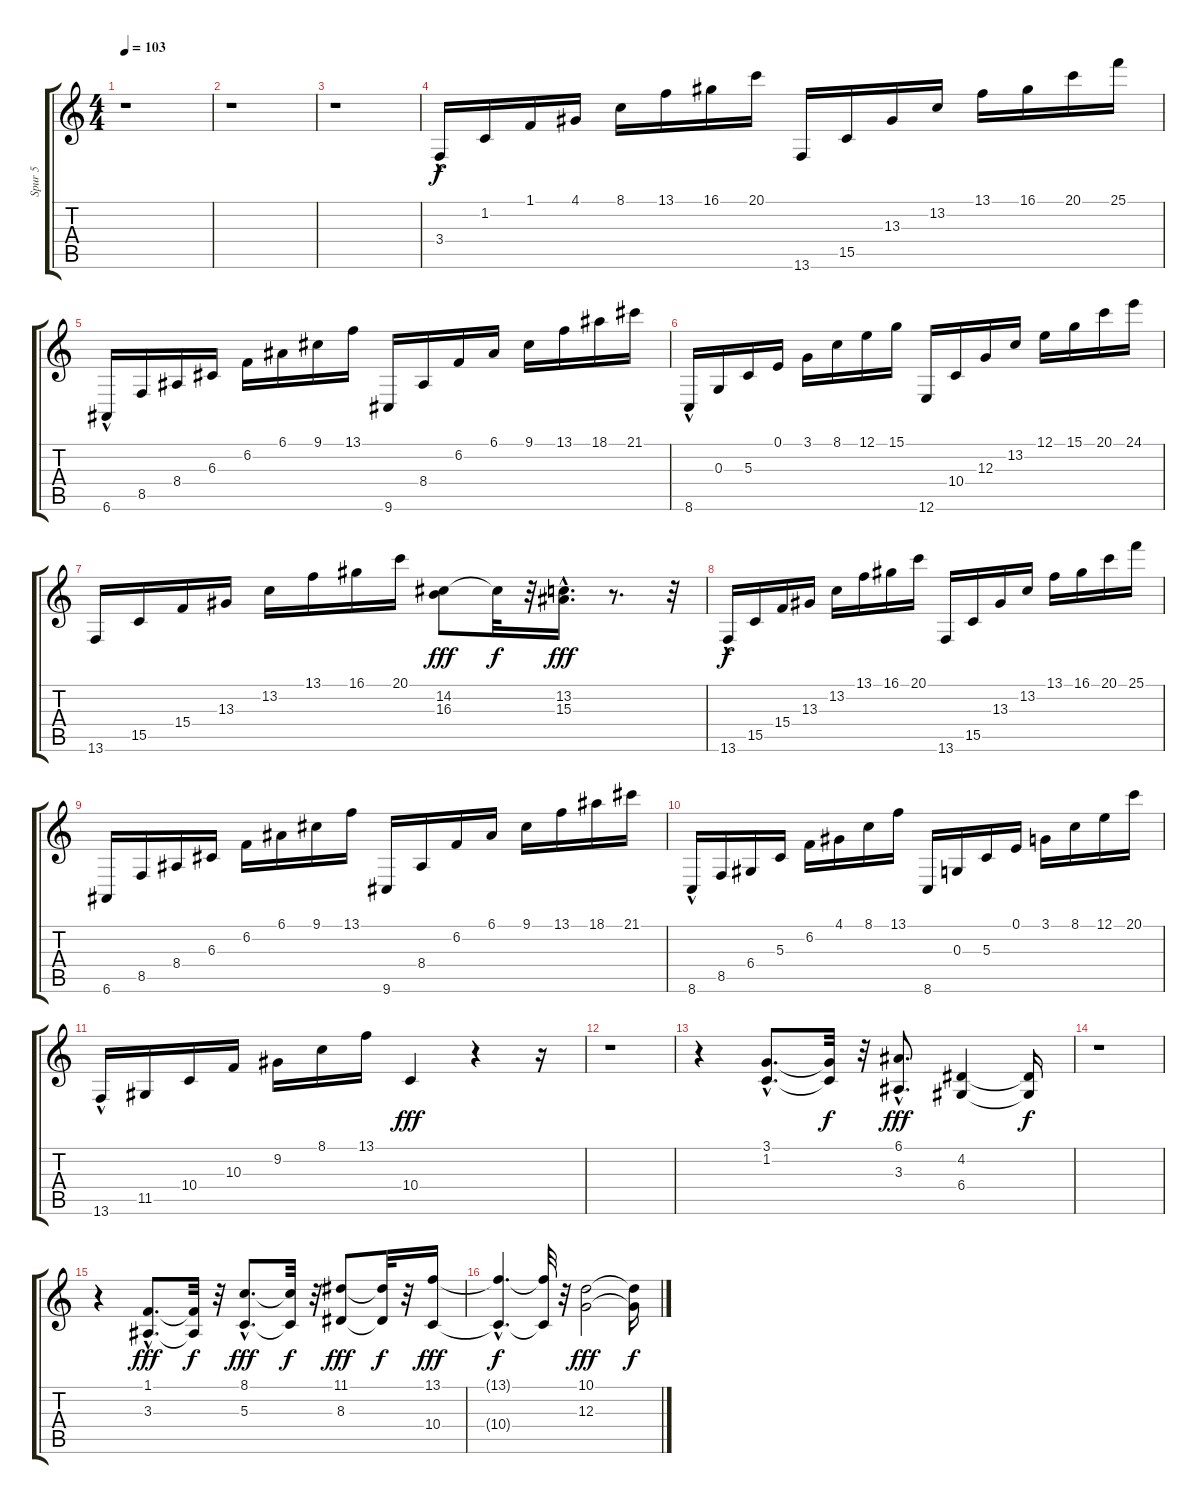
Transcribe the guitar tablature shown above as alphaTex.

\track ("Spur 5" "Spur 5") {instrument pad7halo}
\staff {score tabs}
\tuning (E4 B3 G3 D3 A2 E2) {hide}
\ts (4 4)
\tempo 103
\clef g2
\ks c
r.1{dy fff} |
r.1 |
r.1 |
3.4{hac}.16{dy f balance 10 instrument acousticgrandpiano} 1.2.16 1.1.16 4.1.16 8.1.16 13.1.16 16.1.16 20.1.16 13.6.16 15.5.16 13.3.16 13.2.16 13.1.16 16.1.16 20.1.16 25.1.16 |
6.6{hac}.16 8.5.16 8.4.16 6.3.16 6.2.16 6.1.16 9.1.16 13.1.16 9.6.16 8.4.16 6.2.16 6.1.16 9.1.16 13.1.16 18.1.16 21.1.16 |
8.6{hac}.16 0.3.16 5.3.16 0.1.16 3.1.16 8.1.16 12.1.16 15.1.16 12.6.16 10.4.16 12.3.16 13.2.16 12.1.16 15.1.16 20.1.16 24.1.16 |
13.6.16 15.5.16 15.4.16 13.3.16 13.2.16 13.1.16 16.1.16 20.1.16 (14.2 16.3).8{dy fff volume 13 balance 16 instrument synthbrass1} 14.2{t}.32{dy f} r.32 (13.2{hac} 15.3{hac}).16{d dy fff} r.8{d} r.32 |
13.6{hac}.16{dy f volume 10 balance 11 instrument acousticgrandpiano} 15.5.16 15.4.16 13.3.16 13.2.16 13.1.16 16.1.16 20.1.16 13.6.16 15.5.16 13.3.16 13.2.16 13.1.16 16.1.16 20.1.16 25.1.16 |
6.6.16 8.5.16 8.4.16 6.3.16 6.2.16 6.1.16 9.1.16 13.1.16 9.6.16 8.4.16 6.2.16 6.1.16 9.1.16 13.1.16 18.1.16 21.1.16 |
8.6{hac}.16 8.5.16 6.4.16 5.3.16 6.2.16 4.1.16 8.1.16 13.1.16 8.6.16 0.3.16 5.3.16 0.1.16 3.1.16 8.1.16 12.1.16 20.1.16 |
13.6{hac}.16 11.5.16 10.4.16 10.3.16 9.2.16 8.1.16 13.1.16 10.4.4{dy fff instrument seashore} r.4 r.16 |
r.1 |
r.4 (3.1{hac} 1.2{hac}).8{d balance 8 instrument tenorsax} (3.1{t} 1.2{t}).32{dy f} r.32 (6.1{hac} 3.3{hac}).8{d dy fff} (4.2 6.4).4 (4.2{t} 6.4{t}).16{dy f} |
r.1 |
r.4 (1.1{hac} 3.3{hac}).8{d dy fff} (1.1{t} 3.3{t}).32{dy f} r.32 (8.1{hac} 5.3{hac}).8{d dy fff} (8.1{t} 5.3{t}).32{dy f} r.32 (11.1 8.3).8{dy fff} (11.1{t} 8.3{t}).32{dy f} r.32 (13.1 10.4).16{dy fff} |
(13.1{hac t} 10.4{hac t}).4{d dy f} (13.1{t} 10.4{t}).32 r.32 (10.1 12.3).2{dy fff} (10.1{t} 12.3{t}).16{dy f}
